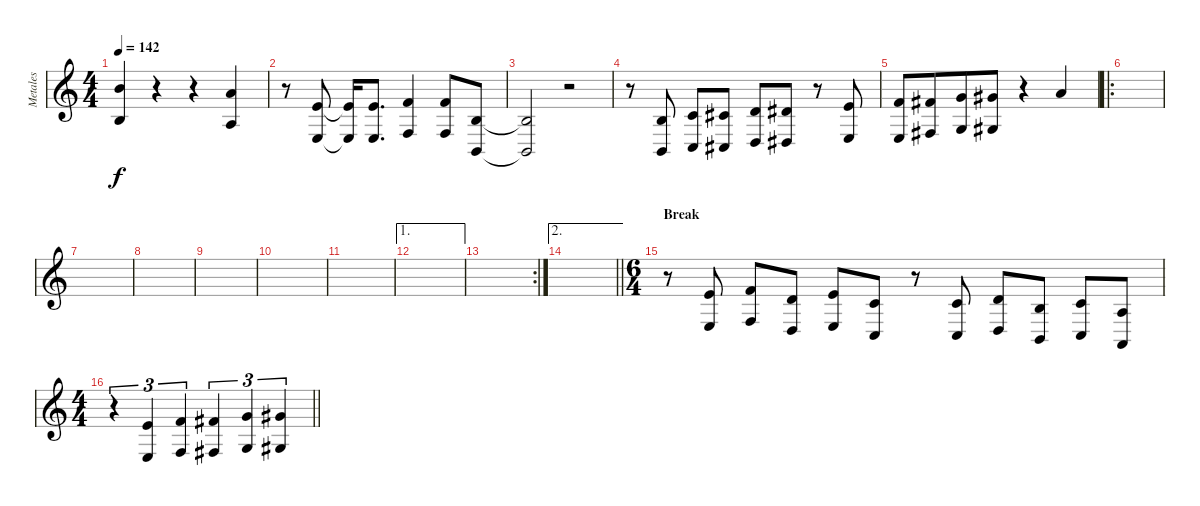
\track ("Metales" "Metales") {instrument brasssection}
\staff {score}
\tuning (E4 B3 G3 D3 A2 E2 B1) {hide}
\ts (4 4)
\tempo 142
\clef g2
\ks c
(7.1 0.2).4{dy f} r.4 r.4 (5.1 2.3).4 |
r.8 (0.1 2.4).8 (0.1{t} 2.4{t}).16 (0.1 2.4).8{d} (1.1 3.4).4 (1.1 3.4).8 (0.2 2.5).8 |
(0.2{t} 2.5{t}).2 r.2 |
r.8 (0.2 2.5).8 (1.2 3.5).8 (2.2 4.5).8 (3.2 0.4).8 (4.2 1.4).8 r.8 (0.1 2.4).8 |
(1.1 2.4).8 (2.1 4.4).8{beam merge} (3.1 0.3).8 (4.1 1.3).8 r.4 5.1.4 |
\ro
|
|
|
|
|
|
\ae 1
|
\rc 2
|
\ae 2
\barLineRight lightlight
|
\ts (6 4)
\section ("" "Break")
r.8 (0.1 2.4).8 (1.1 3.4).8 (3.2 0.4).8 (0.1 2.4).8 (1.2 3.5).8 r.8 (1.2 3.5).8 (3.2 0.4).8 (0.2 2.5).8 (1.2 3.5).8 (2.3 0.5).8 |
\ts (4 4)
\barLineRight lightlight
r.4{tu (3 2)} (0.1 2.4).4{tu (3 2)} (1.1 3.4).4{tu (3 2)} (2.1 4.4).4{tu (3 2)} (3.1 0.3).4{tu (3 2)} (4.1 1.3).4{tu (3 2)}
